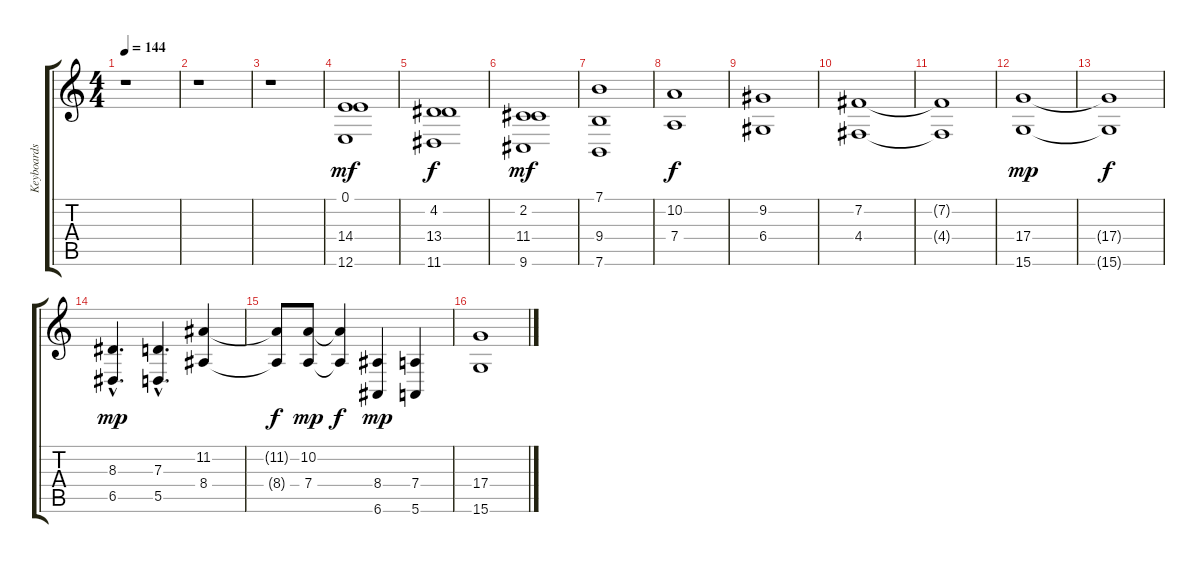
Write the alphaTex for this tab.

\track ("Keyboards" "Keyboards") {instrument choiraahs}
\staff {score tabs}
\tuning (E4 B3 G3 D3 A2 E2) {hide}
\ts (4 4)
\tempo 144
\clef g2
\ks c
r.1{dy mp} |
r.1 |
r.1 |
(0.1 14.4 12.6).1{dy mf} |
(4.2 13.4 11.6).1{dy f} |
(2.2 11.4 9.6).1{dy mf} |
(7.1 9.4 7.6).1 |
(10.2 7.4).1{dy f} |
(9.2 6.4).1 |
(7.2 4.4).1 |
(7.2{t} 4.4{t}).1 |
(17.4 15.6).1{dy mp} |
(17.4{t} 15.6{t}).1{dy f} |
(8.3{hac} 6.5{hac}).4{d dy mp} (7.3{hac} 5.5{hac}).4{d} (11.2 8.4).4 |
(11.2{t} 8.4{t}).8{dy f} (10.2 7.4).8{dy mp} (10.2{t} 7.4{t}).4{dy f} (8.4 6.6).4{dy mp} (7.4 5.6).4 |
(17.4 15.6).1
